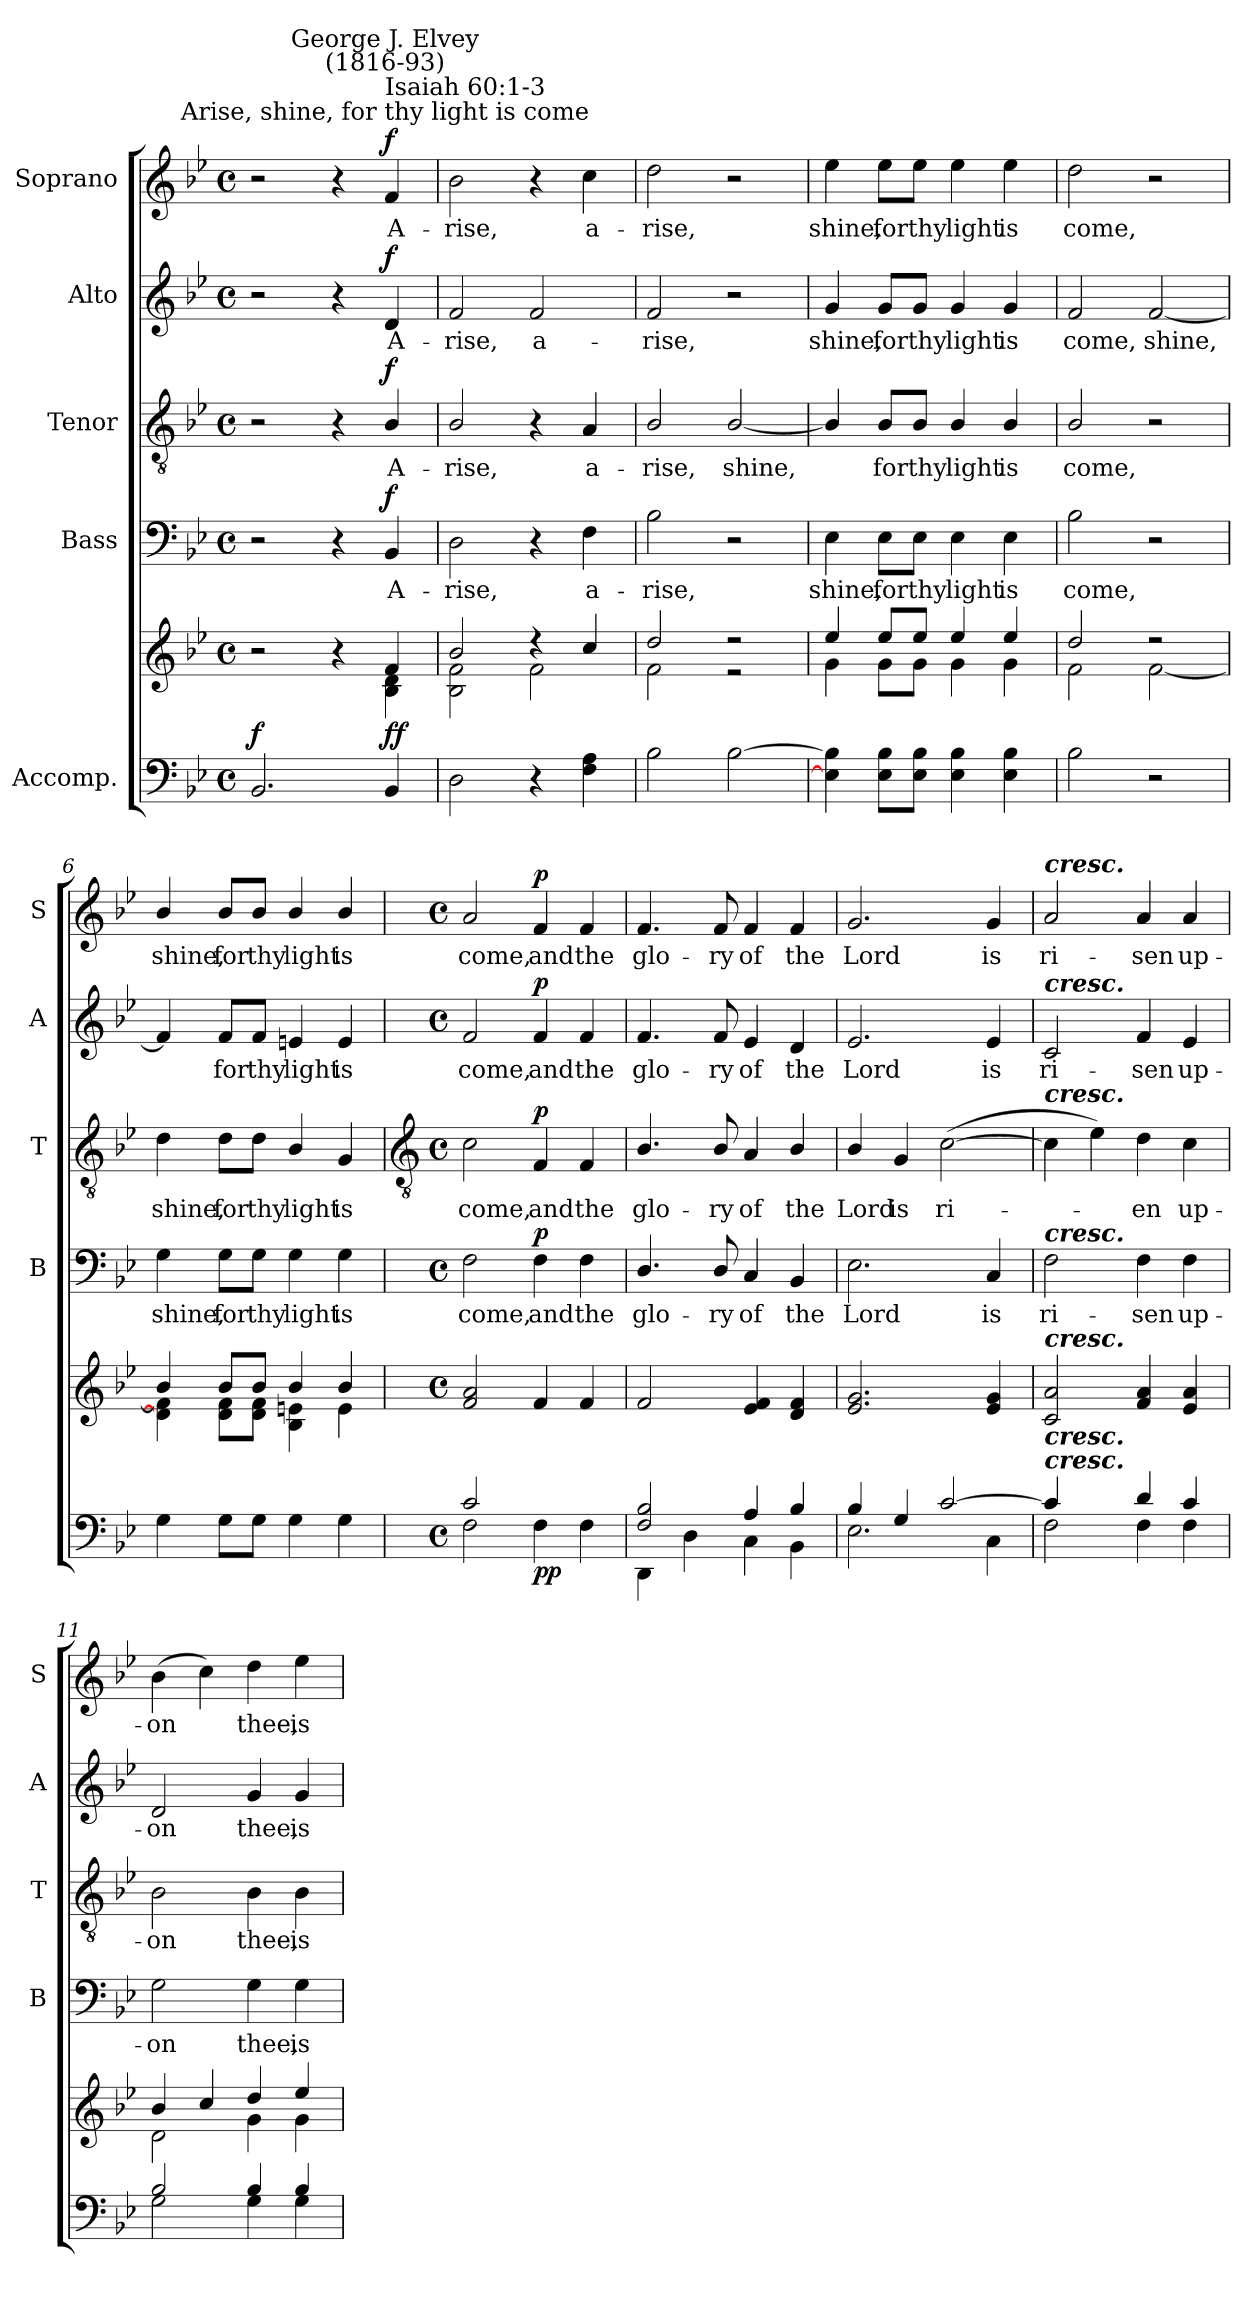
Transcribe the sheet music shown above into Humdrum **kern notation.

**kern	**kern	**dynam	**kern	**text	**dynam	**kern	**text	**dynam	**kern	**text	**dynam	**kern	**text	**dynam
*part5	*part5	*part5	*part4	*part4	*part4	*part3	*part3	*part3	*part2	*part2	*part2	*part1	*part1	*part1
*staff6	*staff5	*staff5/6	*staff4	*staff4	*staff4	*staff3	*staff3	*staff3	*staff2	*staff2	*staff2	*staff1	*staff1	*staff1
*I"Accomp.	*	*	*I"Bass	*	*	*I"Tenor	*	*	*I"Alto	*	*	*I"Soprano	*	*
*	*	*	*I'B	*	*	*I'T	*	*	*I'A	*	*	*I'S	*	*
*clefF4	*clefG2	*	*clefF4	*	*	*clefGv2	*	*	*clefG2	*	*	*clefG2	*	*
*k[b-e-]	*k[b-e-]	*	*k[b-e-]	*	*	*k[b-e-]	*	*	*k[b-e-]	*	*	*k[b-e-]	*	*
*B-:	*B-:	*	*B-:	*	*	*B-:	*	*	*B-:	*	*	*B-:	*	*
*M4/4	*M4/4	*	*M4/4	*	*	*M4/4	*	*	*M4/4	*	*	*M4/4	*	*
*met(c)	*met(c)	*	*met(c)	*	*	*met(c)	*	*	*met(c)	*	*	*met(c)	*	*
=1	=1	=1	=1	=1	=1	=1	=1	=1	=1	=1	=1	=1	=1	=1
*	*^	*	*	*	*	*	*	*	*	*	*	*	*	*
!	!	!	!LO:DY:a=2	!	!	!	!	!	!	!	!	!	!	!	!
2.BB-	2r	2.ryy	f	2r	.	.	2r	.	.	2r	.	.	2r	.	.
.	4r	.	.	4r	.	.	4r	.	.	4r	.	.	4r	.	.
!	!	!	!	!	!	!	!	!	!	!	!	!	!LO:TX:a:cj:t=Arise, shine, for thy light is come	!	!
!	!	!	!	!	!	!	!	!	!	!	!	!	!LO:TX:a:t=Isaiah 60&colon;1-3	!	!
!	!	!	!	!	!	!	!	!	!	!	!	!	!LO:TX:a:cj:t=George J. Elvey\n(1816-93)	!	!
!	!	!	!LO:DY:b	!	!LO:LY:b	!	!	!LO:LY:b	!	!	!LO:LY:b	!	!	!LO:LY:b	!
!	!	!	!LO:DY:n=1:b	!	!	!LO:DY:b	!	!	!LO:DY:b	!	!	!LO:DY:b	!	!	!LO:DY:b
4BB-	4f/	4B-\ 4d\	f f	4BB-	A-	f	4B-/	A-	f	4d	A-	f	4f	A-	f
=2	=2	=2	=2	=2	=2	=2	=2	=2	=2	=2	=2	=2	=2	=2	=2
!	!	!	!	!	!LO:LY:b	!	!	!LO:LY:b	!	!	!LO:LY:b	!	!	!LO:LY:b	!
2D	2b-/	2B-\ 2f\	.	2D	-rise,	.	2B-/	-rise,	.	2f	-rise,	.	2b-	-rise,	.
!	!	!	!	!	!	!	!	!	!	!	!LO:LY:b	!	!	!	!
4r	4r	2f\	.	4r	.	.	4r	.	.	2f	a-	.	4r	.	.
!	!	!	!	!	!LO:LY:b	!	!	!LO:LY:b	!	!	!	!	!	!LO:LY:b	!
4F 4A	4cc/	.	.	4F	a-	.	4A	a-	.	.	.	.	4cc	a-	.
=3	=3	=3	=3	=3	=3	=3	=3	=3	=3	=3	=3	=3	=3	=3	=3
!	!	!	!	!	!LO:LY:b	!	!	!LO:LY:b	!	!	!LO:LY:b	!	!	!LO:LY:b	!
2B-	2dd/	2f\	.	2B-	-rise,	.	2B-/	-rise,	.	2f	-rise,	.	2dd	-rise,	.
!	!	!	!	!	!	!	!	!LO:LY:b	!	!	!	!	!	!	!
[2B-	2r	2r	.	2r	.	.	[2B-/	shine,	.	2r	.	.	2r	.	.
=4	=4	=4	=4	=4	=4	=4	=4	=4	=4	=4	=4	=4	=4	=4	=4
!	!	!	!	!	!LO:LY:b	!	!	!	!	!	!LO:LY:b	!	!	!LO:LY:b	!
4E-] 4B-]	4ee-/	4g\	.	4E-	shine,	.	4B-/]	.	.	4g	shine,	.	4ee-	shine,	.
!	!	!	!	!	!LO:LY:b	!	!	!LO:LY:b	!	!	!LO:LY:b	!	!	!LO:LY:b	!
8E- 8B-L	8ee-/L	8g\L	.	8E-\L	for	.	8B-/L	for	.	8g/L	for	.	8ee-\L	for	.
!	!	!	!	!	!LO:LY:b	!	!	!LO:LY:b	!	!	!LO:LY:b	!	!	!LO:LY:b	!
8E- 8B-J	8ee-/J	8g\J	.	8E-\J	thy	.	8B-/J	thy	.	8g/J	thy	.	8ee-\J	thy	.
!	!	!	!	!	!LO:LY:b	!	!	!LO:LY:b	!	!	!LO:LY:b	!	!	!LO:LY:b	!
4E- 4B-	4ee-/	4g\	.	4E-	light	.	4B-/	light	.	4g	light	.	4ee-	light	.
!	!	!	!	!	!LO:LY:b	!	!	!LO:LY:b	!	!	!LO:LY:b	!	!	!LO:LY:b	!
4E- 4B-	4ee-/	4g\	.	4E-	is	.	4B-/	is	.	4g	is	.	4ee-	is	.
=5	=5	=5	=5	=5	=5	=5	=5	=5	=5	=5	=5	=5	=5	=5	=5
!	!	!	!	!	!LO:LY:b	!	!	!LO:LY:b	!	!	!LO:LY:b	!	!	!LO:LY:b	!
2B-	2dd/	2f\	.	2B-	come,	.	2B-/	come,	.	2f	come,	.	2dd	come,	.
!	!	!	!	!	!	!	!	!	!	!	!LO:LY:b	!	!	!	!
2r	2r	[2f\	.	2r	.	.	2r	.	.	[2f	shine,	.	2r	.	.
=6	=6	=6	=6	=6	=6	=6	=6	=6	=6	=6	=6	=6	=6	=6	=6
!	!	!	!	!	!LO:LY:b	!	!	!LO:LY:b	!	!	!	!	!	!LO:LY:b	!
4G	4b-/	4d\] 4f\]	.	4G	shine,	.	4d	shine,	.	4f]	.	.	4b-/	shine,	.
!	!	!	!	!	!LO:LY:b	!	!	!LO:LY:b	!	!	!LO:LY:b	!	!	!LO:LY:b	!
8GL	8b-/L	8d\ 8f\L	.	8G\L	for	.	8d\L	for	.	8f/L	for	.	8b-/L	for	.
!	!	!	!	!	!LO:LY:b	!	!	!LO:LY:b	!	!	!LO:LY:b	!	!	!LO:LY:b	!
8GJ	8b-/J	8d\ 8f\J	.	8G\J	thy	.	8d\J	thy	.	8f/J	thy	.	8b-/J	thy	.
!	!	!	!	!	!LO:LY:b	!	!	!LO:LY:b	!	!	!LO:LY:b	!	!	!LO:LY:b	!
4G	4b-/	4B-\ 4en\	.	4G	light	.	4B-/	light	.	4en	light	.	4b-/	light	.
!	!	!	!	!	!LO:LY:b	!	!	!LO:LY:b	!	!	!LO:LY:b	!	!	!LO:LY:b	!
4G	4b-/	4e\	.	4G	is	.	4G	is	.	4e	is	.	4b-/	is	.
!!LO:LB:g=z
=7	=7	=7	=7	=7	=7	=7	=7	=7	=7	=7	=7	=7	=7	=7	=7
*	*	*	*	*	*	*	*clefGv2	*	*	*	*	*	*	*	*
*M4/4	*M4/4	*	*	*M4/4	*	*	*M4/4	*	*	*M4/4	*	*	*M4/4	*	*
*met(c)	*met(c)	*	*	*met(c)	*	*	*met(c)	*	*	*met(c)	*	*	*met(c)	*	*
*^	*	*	*	*	*	*	*	*	*	*	*	*	*	*	*
!	!	!	!	!	!	!LO:LY:b	!	!	!LO:LY:b	!	!	!LO:LY:b	!	!	!LO:LY:b	!
2c/	2F\	2f/ 2a/	1ryy	.	2F	come,	.	2c	come,	.	2f	come,	.	2a	come,	.
!	!	!	!	!LO:DY:b=2	!	!LO:LY:b	!	!	!LO:LY:b	!	!	!LO:LY:b	!	!	!LO:LY:b	!
!	!	!	!	!LO:DY:n=1:b	!	!	!LO:DY:b	!	!	!LO:DY:b	!	!	!LO:DY:b	!	!	!LO:DY:b
2ryy	4F\	4f/	.	p p	4F	and	p	4F	and	p	4f	and	p	4f	and	p
!	!	!	!	!	!	!LO:LY:b	!	!	!LO:LY:b	!	!	!LO:LY:b	!	!	!LO:LY:b	!
.	4F\	4f/	.	.	4F	the	.	4F	the	.	4f	the	.	4f	the	.
=8	=8	=8	=8	=8	=8	=8	=8	=8	=8	=8	=8	=8	=8	=8	=8	=8
!	!	!	!	!	!	!LO:LY:b	!	!	!LO:LY:b	!	!	!LO:LY:b	!	!	!LO:LY:b	!
2F/ 2B-/	4DD\	2f/	2.ryy	.	4.D/	glo-	.	4.B-/	glo-	.	4.f	glo-	.	4.f	glo-	.
.	4D\	.	.	.	.	.	.	.	.	.	.	.	.	.	.	.
!	!	!	!	!	!	!LO:LY:b	!	!	!LO:LY:b	!	!	!LO:LY:b	!	!	!LO:LY:b	!
.	.	.	.	.	8D/	-ry	.	8B-/	-ry	.	8f	-ry	.	8f	-ry	.
!	!	!	!	!	!	!LO:LY:b	!	!	!LO:LY:b	!	!	!LO:LY:b	!	!	!LO:LY:b	!
4A/	4C\	4e-/ 4f/	.	.	4C	of	.	4A	of	.	4e-	of	.	4f	of	.
!	!	!	!	!	!	!LO:LY:b	!	!	!LO:LY:b	!	!	!LO:LY:b	!	!	!LO:LY:b	!
4B-/	4BB-\	4d/ 4f/	4ryy	.	4BB-	the	.	4B-/	the	.	4d	the	.	4f	the	.
=9	=9	=9	=9	=9	=9	=9	=9	=9	=9	=9	=9	=9	=9	=9	=9	=9
!	!	!	!	!	!	!LO:LY:b	!	!	!LO:LY:b	!	!	!LO:LY:b	!	!	!LO:LY:b	!
4B-/	2.E-\	2.e-/ 2.g/	1ryy	.	2.E-	Lord	.	4B-/	Lord	.	2.e-	Lord	.	2.g	Lord	.
!	!	!	!	!	!	!	!	!	!LO:LY:b	!	!	!	!	!	!	!
4G/	.	.	.	.	.	.	.	4G	is	.	.	.	.	.	.	.
!	!	!	!	!	!	!	!	!	!LO:LY:b	!	!	!	!	!	!	!
[2c/	.	.	.	.	.	.	.	(>[2c	ri-	.	.	.	.	.	.	.
!	!	!	!	!	!	!LO:LY:b	!	!	!	!	!	!LO:LY:b	!	!	!LO:LY:b	!
.	4C\	4e-/ 4g/	.	.	4C	is	.	.	.	.	4e-	is	.	4g	is	.
=10	=10	=10	=10	=10	=10	=10	=10	=10	=10	=10	=10	=10	=10	=10	=10	=10
!	!	!	!	!	!	!	!	!	!	!	!	!	!	!LO:TX:a:Bi:t=cresc.	!	!
!	!	!	!	!	!	!	!	!	!	!	!LO:TX:a:Bi:t=cresc.	!	!	!	!	!
!	!	!	!	!	!	!	!	!LO:TX:a:Bi:t=cresc.	!	!	!	!	!	!	!	!
!	!	!	!	!	!LO:TX:a:Bi:t=cresc.	!	!	!	!	!	!	!	!	!	!	!
!	!	!LO:TX:a:Bi:t=cresc.	!	!	!	!	!	!	!	!	!	!	!	!	!	!
!LO:TX:a:Bi:t=cresc.	!	!	!	!	!	!	!	!	!	!	!	!	!	!	!	!
!LO:TX:a:Bi:t=cresc.	!	!	!	!	!	!	!	!	!	!	!	!	!	!	!	!
!	!	!	!	!	!	!LO:LY:b	!	!	!	!	!	!LO:LY:b	!	!	!LO:LY:b	!
4c/]	2F\	2c/ 2a/	2.ryy	.	2F	ri-	.	4c]	.	.	2c	ri-	.	2a	ri-	.
4ryy	.	.	.	.	.	.	.	4e-)	.	.	.	.	.	.	.	.
!	!	!	!	!	!	!LO:LY:b	!	!	!LO:LY:b	!	!	!LO:LY:b	!	!	!LO:LY:b	!
4d/	4F\	4f/ 4a/	.	.	4F	-sen	.	4d	en	.	4f	-sen	.	4a	-sen	.
!	!	!	!	!	!	!LO:LY:b	!	!	!LO:LY:b	!	!	!LO:LY:b	!	!	!LO:LY:b	!
4c/	4F\	4e-/ 4a/	4ryy	.	4F	up-	.	4c	up-	.	4e-	up-	.	4a	up-	.
=11	=11	=11	=11	=11	=11	=11	=11	=11	=11	=11	=11	=11	=11	=11	=11	=11
!	!	!	!	!	!	!LO:LY:b	!	!	!LO:LY:b	!	!	!LO:LY:b	!	!	!LO:LY:b	!
2B-/	2G\	4b-/	2d\	.	2G	-on	.	2B-	-on	.	2d	-on	.	(>4b-	-on	.
.	.	4cc/	.	.	.	.	.	.	.	.	.	.	.	4cc)	.	.
!	!	!	!	!	!	!LO:LY:b	!	!	!LO:LY:b	!	!	!LO:LY:b	!	!	!LO:LY:b	!
4B-/	4G\	4dd/	4g\	.	4G	thee,	.	4B-	thee,	.	4g	thee,	.	4dd	thee,	.
!	!	!	!	!	!	!LO:LY:b	!	!	!LO:LY:b	!	!	!LO:LY:b	!	!	!LO:LY:b	!
4B-/	4G\	4ee-/	4g\	.	4G	is	.	4B-	is	.	4g	is	.	4ee-	is	.
*v	*v	*	*	*	*	*	*	*	*	*	*	*	*	*	*	*
*	*v	*v	*	*	*	*	*	*	*	*	*	*	*	*	*
=	=	=	=	=	=	=	=	=	=	=	=	=	=	=
*-	*-	*-	*-	*-	*-	*-	*-	*-	*-	*-	*-	*-	*-	*-
